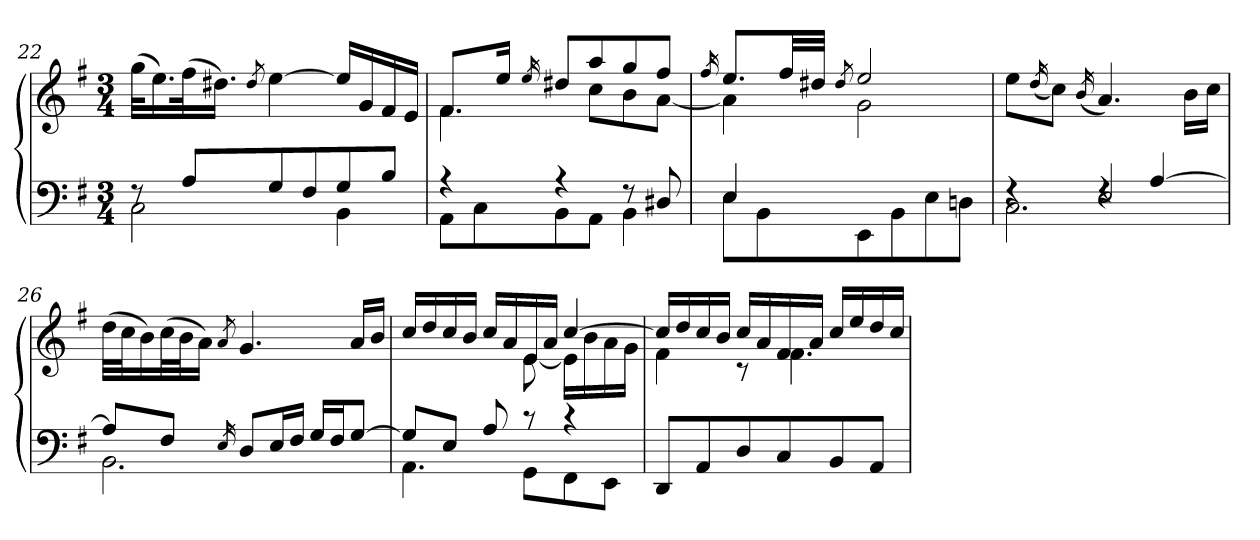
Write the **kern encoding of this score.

**kern	**kern
*part1	*part1
*staff2	*staff1
*clefF4	*clefG2
*k[f#]	*k[f#]
*G:	*G:
*M3/4	*M3/4
=22	=22
*^	*
8rF	2C\	(32gg\KLL
.	.	16.ee\)
8A/L	.	(32ff#\K
.	.	16.dd#X\JJ)
.	.	8qdd#/
8G/	.	[4ee\
8F#/	.	.
8G/	4BB\	16ee/LL]
.	.	16g/
8B/J	.	16f#/
.	.	16e/JJ
!!LO:LB:g=z
=23	=23	=23
*	*	*^
4r	8AA\L	8.f#/L	4.f#\
.	8C\	.	.
.	.	16ee/Jk	.
.	.	16qee/	.
4r	8BB\	8dd#X/L	.
.	8AA\J	8aa/	8cc\L
8r	4BB\	8gg/	8b\
8D#X/	.	8ff#/J	[8a\J
=24	=24	=24	=24
.	.	16qff#/	.
4E/	8E\L	8.ee/L	4a\]
.	8BB\	.	.
.	.	32ff#/LL	.
.	.	32dd#X/JJJ	.
.	.	8qdd#/	.
2ryy	8EE\	2ee/	2g\
.	8BB\	.	.
.	8E\	.	.
.	8Dn\J	.	.
*	*	*v	*v
=25	=25	=25
*	*^	*
4rF	2.C\	4ryy	8ee\L
.	.	.	(16qdd/
.	.	.	8cc\J)
.	.	.	(16qb/
4rF	.	2E/	4.a/)
[4A/	.	.	.
.	.	.	16b\LL
.	.	.	16cc\JJ
*	*v	*v	*
=26	=26	=26
8A/L]	2.BB\	(32dd\LLL
.	.	32cc\J
.	.	16b\)
8F#/J	.	(32cc\L
.	.	32b\J
.	.	16a\JJ)
16qE/	.	8qa/
8D/L	.	4.g/
16E/L	.	.
16F#/JJ	.	.
16G/LL	.	.
16F#/J	.	.
[8G/J	.	16a/LL
.	.	16b/JJ
!!LO:LB:g=z
=27	=27	=27
*	*	*^
8G/L]	4.AA\	16cc/LL	4.ryy
.	.	16dd/	.
8E/J	.	16cc/	.
.	.	16b/JJ	.
8A/	.	16cc/LL	.
.	.	16a/	.
8r	8GG\L	16e/	[8e\
.	.	16a/JJ	.
4r	8FF#\	[4cc/	16e\LL]
.	.	.	16b\
.	8EE\J	.	16a\
.	.	.	16g\JJ
*v	*v	*	*
=28	=28	=28
8DD/L	16cc/LL]	4f#\
.	16dd/	.
8AA/	16cc/	.
.	16b/JJ	.
8D/	16cc/LL	8r
.	16a/	.
8C/	16f#/	4.f#\
.	16a/JJ	.
8BB/	16cc/LL	.
.	16ee/	.
8AA/J	16dd/	.
.	16cc/JJ	.
*	*v	*v
=	=
*-	*-
